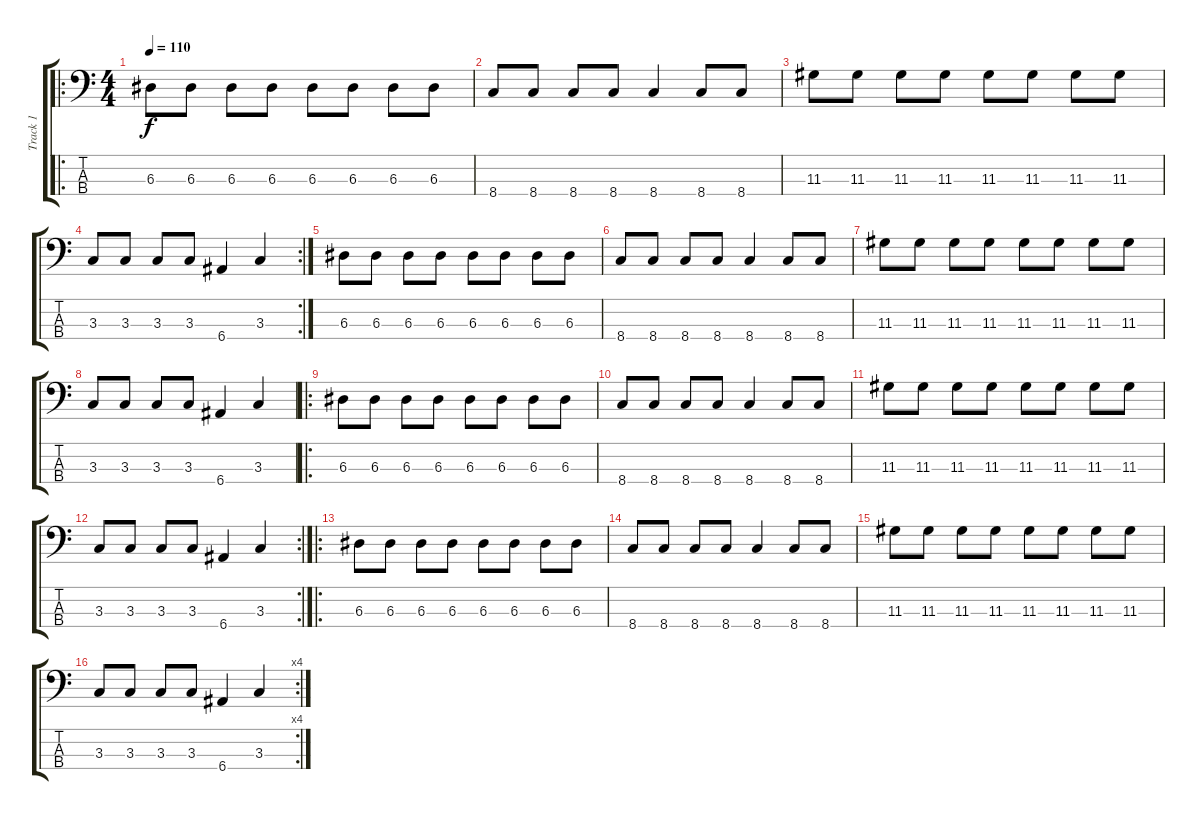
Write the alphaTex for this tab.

\track ("Track 1" "Track 1") {instrument electricbassfinger}
\staff {score tabs}
\tuning (G2 D2 A1 E1) {hide}
\ro
\ts (4 4)
\tempo 110
\clef f4
\ks c
6.3.8{dy f} 6.3.8 6.3.8 6.3.8 6.3.8 6.3.8 6.3.8 6.3.8 |
8.4.8 8.4.8 8.4.8 8.4.8 8.4.4 8.4.8 8.4.8 |
11.3.8 11.3.8 11.3.8 11.3.8 11.3.8 11.3.8 11.3.8 11.3.8 |
\rc 2
3.3.8 3.3.8 3.3.8 3.3.8 6.4.4 3.3.4 |
6.3.8 6.3.8 6.3.8 6.3.8 6.3.8 6.3.8 6.3.8 6.3.8 |
8.4.8 8.4.8 8.4.8 8.4.8 8.4.4 8.4.8 8.4.8 |
11.3.8 11.3.8 11.3.8 11.3.8 11.3.8 11.3.8 11.3.8 11.3.8 |
3.3.8 3.3.8 3.3.8 3.3.8 6.4.4 3.3.4 |
\ro
6.3.8 6.3.8 6.3.8 6.3.8 6.3.8 6.3.8 6.3.8 6.3.8 |
8.4.8 8.4.8 8.4.8 8.4.8 8.4.4 8.4.8 8.4.8 |
11.3.8 11.3.8 11.3.8 11.3.8 11.3.8 11.3.8 11.3.8 11.3.8 |
\rc 2
3.3.8 3.3.8 3.3.8 3.3.8 6.4.4 3.3.4 |
\ro
6.3.8 6.3.8 6.3.8 6.3.8 6.3.8 6.3.8 6.3.8 6.3.8 |
8.4.8 8.4.8 8.4.8 8.4.8 8.4.4 8.4.8 8.4.8 |
11.3.8 11.3.8 11.3.8 11.3.8 11.3.8 11.3.8 11.3.8 11.3.8 |
\rc 4
3.3.8 3.3.8 3.3.8 3.3.8 6.4.4 3.3.4
